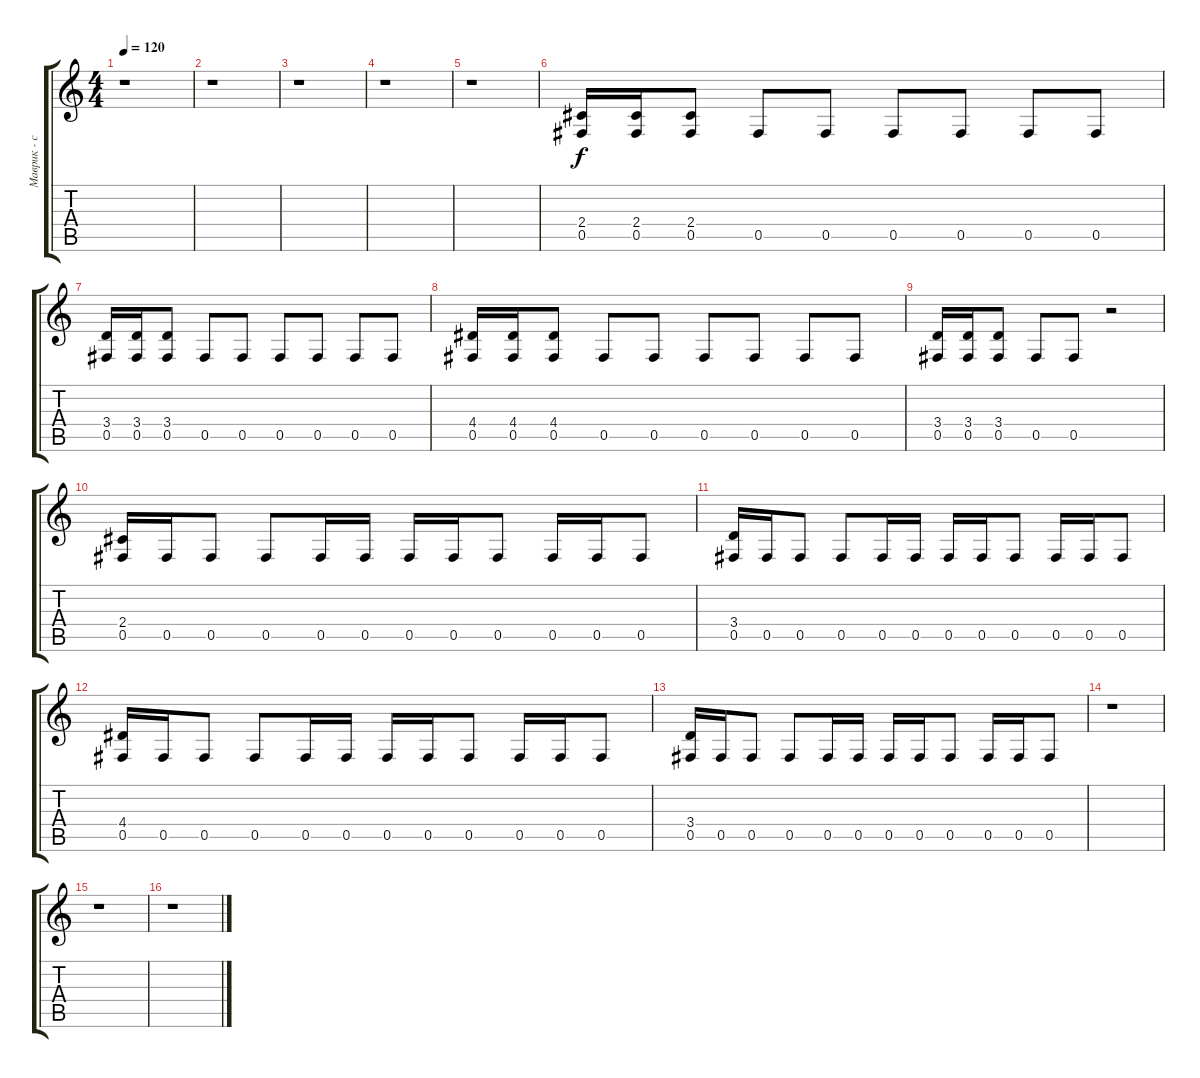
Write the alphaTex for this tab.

\track ("Маврик - соло" "Маврик - с") {instrument distortionguitar}
\staff {score tabs}
\tuning (Db4 Ab3 E3 B2 Gb2 Db2) {hide}
\ts (4 4)
\tempo 120
\clef g2
\ks c
r.1{dy f} |
r.1 |
r.1 |
r.1 |
r.1 |
(2.4 0.5).16 (2.4 0.5).16 (2.4 0.5).8 0.5.8 0.5.8 0.5.8 0.5.8 0.5.8 0.5.8 |
(3.4 0.5).16 (3.4 0.5).16 (3.4 0.5).8 0.5.8 0.5.8 0.5.8 0.5.8 0.5.8 0.5.8 |
(4.4 0.5).16 (4.4 0.5).16 (4.4 0.5).8 0.5.8 0.5.8 0.5.8 0.5.8 0.5.8 0.5.8 |
(3.4 0.5).16 (3.4 0.5).16 (3.4 0.5).8 0.5.8 0.5.8 r.2 |
(2.4 0.5).16 0.5.16 0.5.8 0.5.8 0.5.16 0.5.16 0.5.16 0.5.16 0.5.8 0.5.16 0.5.16 0.5.8 |
(3.4 0.5).16 0.5.16 0.5.8 0.5.8 0.5.16 0.5.16 0.5.16 0.5.16 0.5.8 0.5.16 0.5.16 0.5.8 |
(4.4 0.5).16 0.5.16 0.5.8 0.5.8 0.5.16 0.5.16 0.5.16 0.5.16 0.5.8 0.5.16 0.5.16 0.5.8 |
(3.4 0.5).16 0.5.16 0.5.8 0.5.8 0.5.16 0.5.16 0.5.16 0.5.16 0.5.8 0.5.16 0.5.16 0.5.8 |
r.1 |
r.1 |
r.1
